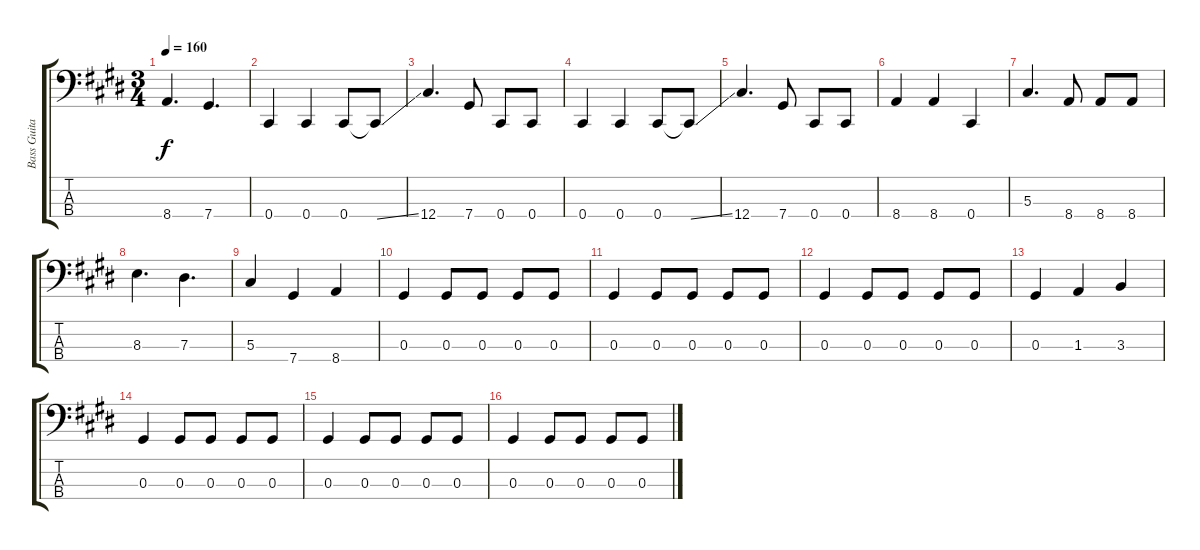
\track ("Bass Guitar" "Bass Guita") {instrument electricbassfinger}
\staff {score tabs}
\tuning (Gb2 Db2 Ab1 Db1) {hide}
\ts (3 4)
\tempo 160
\clef f4
\ks c#minor
8.4.4{d dy f} 7.4.4{d} |
0.4.4 0.4.4 0.4.8 0.4{ss t}.8 |
12.4.4{d} 7.4.8 0.4.8 0.4.8 |
0.4.4 0.4.4 0.4.8 0.4{ss t}.8 |
12.4.4{d} 7.4.8 0.4.8 0.4.8 |
8.4.4 8.4.4 0.4.4 |
5.3.4{d} 8.4.8 8.4.8 8.4.8 |
8.3.4{d} 7.3.4{d} |
5.3.4 7.4.4 8.4.4 |
0.3.4 0.3.8 0.3.8 0.3.8 0.3.8 |
0.3.4 0.3.8 0.3.8 0.3.8 0.3.8 |
0.3.4 0.3.8 0.3.8 0.3.8 0.3.8 |
0.3.4 1.3.4 3.3.4 |
0.3.4 0.3.8 0.3.8 0.3.8 0.3.8 |
0.3.4 0.3.8 0.3.8 0.3.8 0.3.8 |
0.3.4 0.3.8 0.3.8 0.3.8 0.3.8
